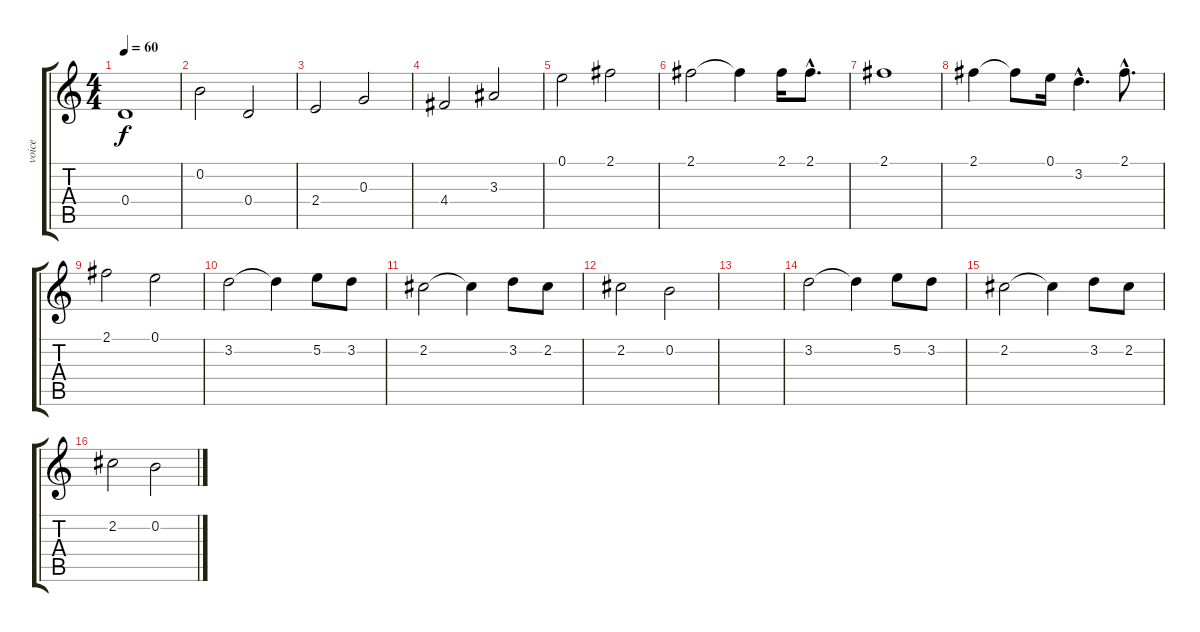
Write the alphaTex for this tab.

\track ("voice" "voice") {instrument electricguitarjazz}
\staff {score tabs}
\tuning (E4 B3 G3 D3 A2 E2) {hide}
\ts (4 4)
\tempo 60
\clef g2
\ks c
0.4.1{dy f} |
0.2.2 0.4.2 |
2.4.2 0.3.2 |
4.4.2 3.3.2 |
0.1.2 2.1.2 |
2.1.2 2.1{t}.4 2.1.16 2.1{hac}.8{d} |
2.1.1 |
2.1.4 2.1{t}.8 0.1.16 3.2{hac}.4{d} 2.1{hac}.8{d} |
2.1.2 0.1.2 |
3.2.2 3.2{t}.4 5.2.8 3.2.8 |
2.2.2 2.2{t}.4 3.2.8 2.2.8 |
2.2.2 0.2.2 |
|
3.2.2{volume 13} 3.2{t}.4 5.2.8 3.2.8 |
2.2.2 2.2{t}.4 3.2.8 2.2.8 |
2.2.2 0.2.2
